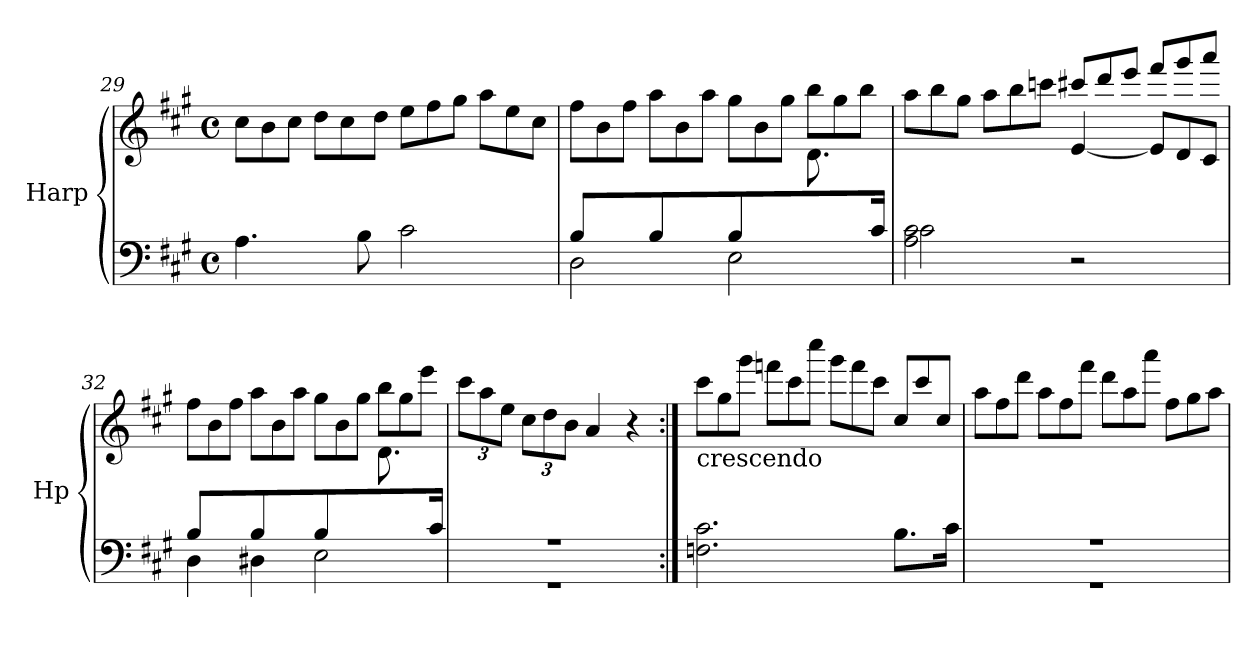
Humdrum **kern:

**kern	**kern
*part1	*part1
*staff2	*staff1
*I"Harp	*
*I'Hp	*
*clefF4	*clefG2
*k[f#c#g#]	*k[f#c#g#]
*A:	*A:
*M4/4	*M4/4
*met(c)	*met(c)
*	*Xtuplet
=29	=29
4.A\	12cc#\L
.	12b\
.	12cc#\J
.	12dd\L
.	12cc#\
8B\	.
.	12dd\J
2c#\	12ee\L
.	12ff#\
.	12gg#\J
.	12aa\L
.	12ee\
.	12cc#\J
=30	=30
*^	*^
4B/	2D\	12ff#\L	2.ryy
.	.	12b\	.
.	.	12ff#\J	.
4B/	.	12aa\L	.
.	.	12b\	.
.	.	12aa\J	.
4B/	2E\	12gg#\L	.
.	.	12b\	.
.	.	12gg#\J	.
8.ryy	.	12bb\L	8.d\L
.	.	12gg#\	.
.	.	12bb\J	.
16c#/Jk	.	.	16ryy
!!LO:LB:g=z	!!
=31	=31	=31	=31
2A\ 2c#\	2c#\	12aa\L	2ryy
.	.	12bb\	.
.	.	12gg#\J	.
.	.	12aa\L	.
.	.	12bb\	.
.	.	12cccn\J	.
2ryy	2r	12ccc#X/L	[4e/
.	.	12ddd/	.
.	.	12eee/J	.
.	.	12fff#/L	12e/L]
.	.	12ggg#/	12d/
.	.	12aaa/J	12c#/J
=32	=32	=32	=32
4B/	4D\	12ff#\L	2.ryy
.	.	12b\	.
.	.	12ff#\J	.
4B/	4D#X\	12aa\L	.
.	.	12b\	.
.	.	12aa\J	.
4B/	2E\	12gg#\L	.
.	.	12b\	.
.	.	12gg#\J	.
8.ryy	.	12bb\L	8.d\L
.	.	12gg#\	.
.	.	12eee\J	.
16c#/Jk	.	.	16ryy
*	*	*v	*v
=33	=33	=33
*	*	*tuplet
*	*	*Xbrackettup
1r	1r	12ccc#\L
.	.	12aa\
.	.	12ee\J
.	.	12cc#\L
.	.	12dd\
.	.	12b\J
.	.	4a/
.	.	4r
*v	*v	*
=34:|!	=34:|!
*	*Xtuplet
!	!LO:TX:b:t=crescendo
2.Fn\ 2.c#\	12ccc#\L
.	12gg#\
.	12ggg#\J
.	12fffn\L
.	12ccc#\
.	12cccc#\J
.	12ggg#\L
.	12fff\
.	12ccc#\J
8.B\L	12cc#/L
.	12ccc#/
.	12cc#/J
16c#\Jk	.
!!LO:LB:g=z
=35	=35
*^	*
1r	1r	12aa\L
.	.	12ff#\
.	.	12ddd\J
.	.	12aa\L
.	.	12ff#\
.	.	12fff#\J
.	.	12ddd\L
.	.	12aa\
.	.	12aaa\J
.	.	12ff#\L
.	.	12gg#\
.	.	12aa\J
*v	*v	*
=	=
*-	*-
